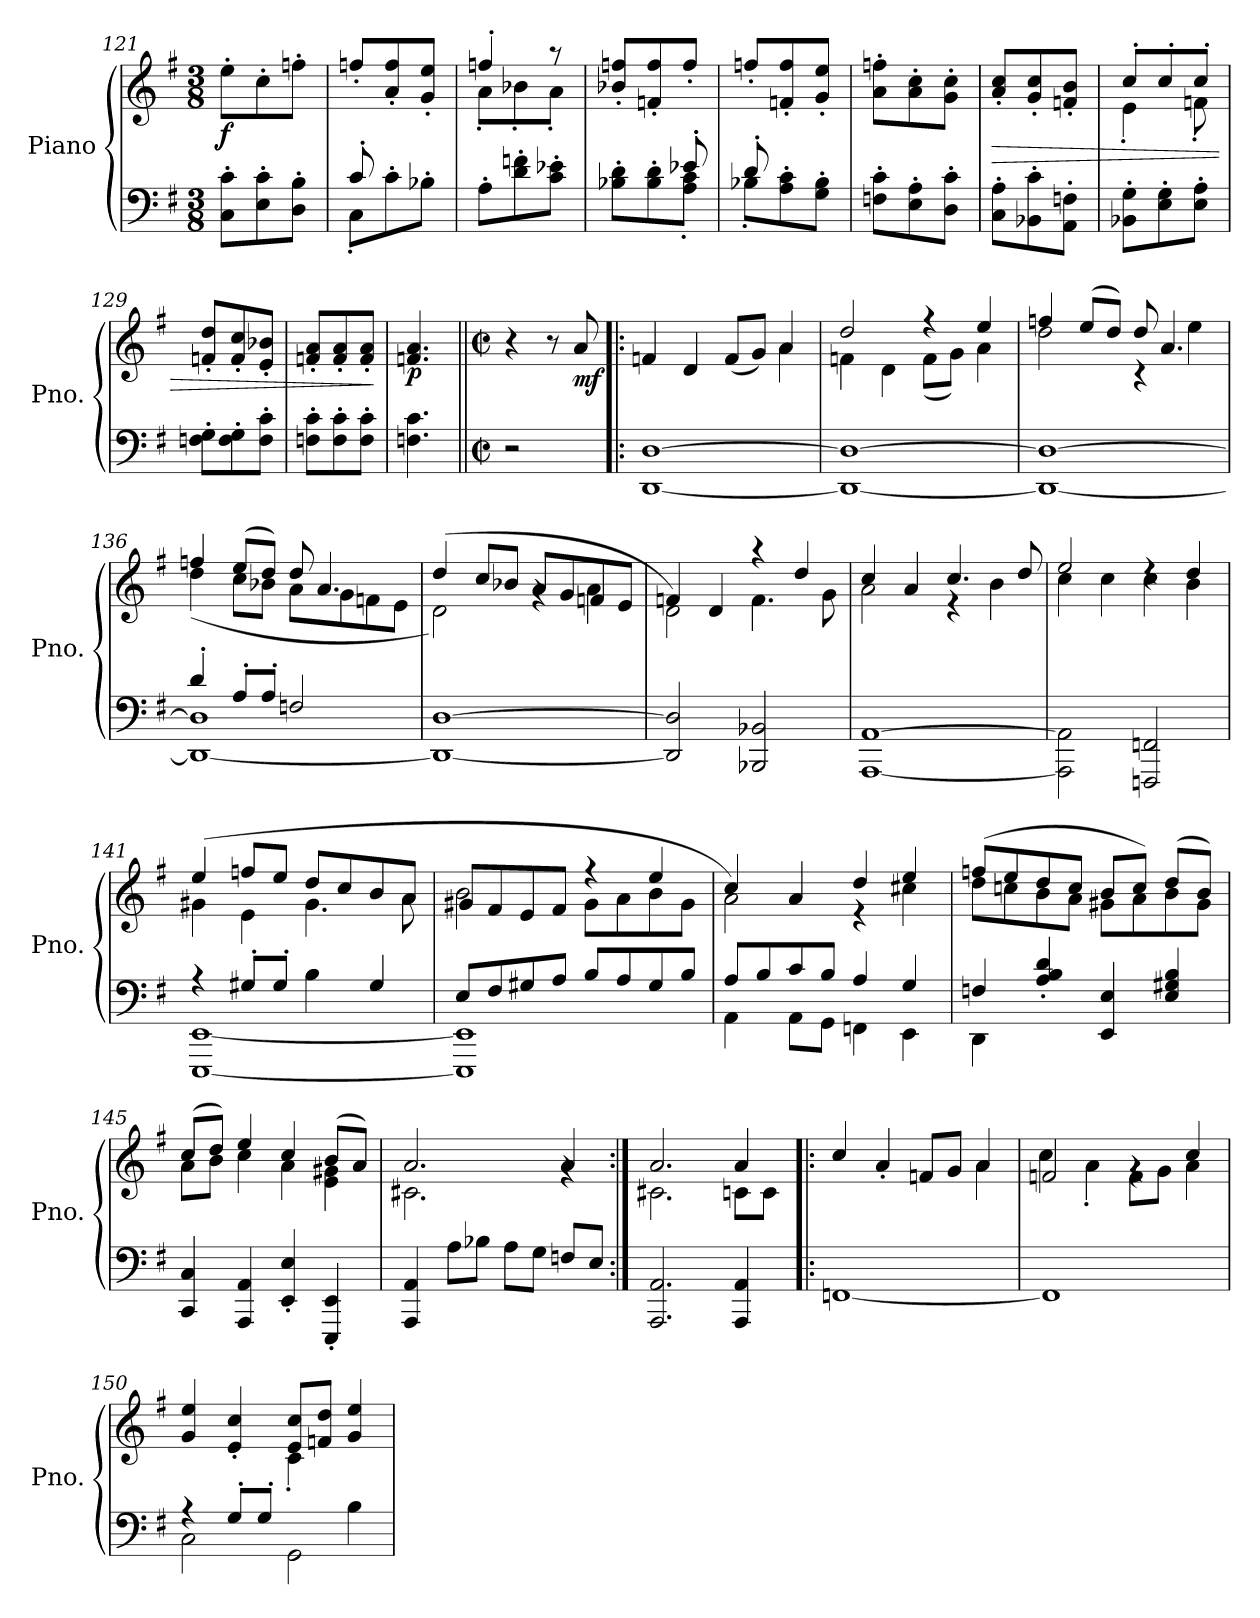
**kern	**kern	**dynam
*part1	*part1	*part1
*staff2	*staff1	*staff1/2
*I"Piano	*	*
*I'Pno.	*	*
*clefF4	*clefG2	*
*k[f#]	*k[f#]	*
*M3/8	*M3/8	*
=121	=121	=121
!	!	!LO:DY:b
8C\' 8c\'L	8ee'\L	f
8E\' 8c\'	8cc'\	.
8D\' 8B\'J	8ffn'\J	.
=122	=122	=122
*^	*	*
8c'/	8C'\L	8ffn'/L	.
4ryy	8c'\	8a/' 8ff/'	.
.	8B-X'\J	8g/' 8ee/'J	.
*v	*v	*	*
=123	=123	=123
*	*^	*
8A'\L	4ffn'/	8a'\L	.
8d\' 8fn\'	.	8b-X'\	.
8c\' 8e-X\'J	8r	8a'\J	.
*	*v	*v	*
=124	=124	=124
*^	*	*
4ryy	8B-X\' 8d\'L	8b-X/' 8ffn/'L	.
.	8B-\' 8d\'	8fn/' 8ff/'	.
8e-X'/	8A\' 8c\'J	8ff'/J	.
=125	=125	=125	=125
8d'/	8B-X'\L	8ffn'/L	.
4ryy	8A\' 8c\'	8fn/' 8ff/'	.
.	8G\' 8B-\'J	8g/' 8ee/'J	.
*v	*v	*	*
=126	=126	=126
8Fn\' 8c\'L	8a\' 8ffn\'L	.
8E\' 8A\'	8a\' 8cc\'	.
8D\' 8c\'J	8g\' 8cc\'J	.
=127	=127	=127
!	!	!LO:HP:b
8C\' 8A\'L	8a/' 8cc/'L	>
8BB-X\' 8c\'	8g/' 8cc/'	.
8AA\' 8Fn\'J	8fn/' 8b/'J	.
=128	=128	=128
*	*^	*
8BB-X\' 8G\'L	8cc'/L	4e'\	.
8E\' 8G\'	8cc'/	.	.
8E\' 8A\'J	8cc'/J	8fn'\	.
*	*v	*v	*
!!LO:LB:g=z
=129	=129	=129
8Fn\' 8G\'L	8fn/' 8dd/'L	.
8F\' 8G\'	8f/' 8cc/'	.
8F\' 8c\'J	8e/' 8b-X/'J	.
=130	=130	=130
8Fn\' 8c\'L	8fn/' 8a/'L	.
8F\' 8c\'	8f/' 8a/'	.
8F\' 8c\'J	8f/' 8a/'J	.
.	.	]
=131	=131	=131
!	!	!LO:DY:b
4.Fn\ 4.c\	4.fn/ 4.a/	p
=132||	=132||	=132||
!!LO:REH:place=s1:a:B:fs=14:t=20. "But e're we this perform":qo=1.5
*M2/2	*M2/2	*
*met(c|)	*met(c|)	*
*	*MM240	*
2r	4r	.
.	8r	.
!	!	!LO:DY:b
.	8a/	mf
=133!|:	=133!|:	=133!|:
*	*^	*
[1DD [1D	4fn/	2.ryy	.
.	4d/	.	.
.	(>8f/L	.	.
.	8g/J)	.	.
.	4a/	4a\	.
=134	=134	=134	=134
1DD_ 1D_	2dd/	4fn\	.
.	.	4d\	.
.	4r	(<8f\L	.
.	.	8g\J)	.
.	4ee/	4a\	.
=135	=135	=135	=135
1DD_ 1D_	4ffn/	2dd\	.
.	(>8ee/L	.	.
.	8dd/J)	.	.
.	8dd/	4r	.
.	4.a/	.	.
.	.	4ee\	.
=136	=136	=136	=136
*^	*	*	*
4d'/	1DD_ 1D]	4ffn/	(<4dd\	.
8A'/L	.	(>8ee/L	8cc\L	.
8A'/J	.	8dd/J)	8b-X\J	.
2Fn/	.	8dd/	8a\L	.
.	.	4.a/	8g\	.
.	.	.	8fn\	.
.	.	.	8e\J	.
!!LO:LB:g=z	!!
=137	=137	=137	=137	=137
[1D	1DD_	(>4dd/	2d\)	.
.	.	8cc/L	.	.
.	.	8b-X/J	.	.
.	.	8a/L	4rg	.
.	.	8g/	.	.
.	.	8fn/	4a\	.
.	.	8e/J	.	.
*v	*v	*	*	*
=138	=138	=138	=138
2DD/] 2D/]	4fn/	2d\)	.
.	4d/	.	.
2BBB-X/ 2BB-X/	4.f\	4raa	.
.	.	4dd/	.
.	8g\	.	.
=139	=139	=139	=139
[1AAA [1AA	4cc/	2a\	.
.	4a/	.	.
.	4.cc/	4r	.
.	.	4b\	.
.	8dd/	.	.
=140	=140	=140	=140
2AAA\] 2AA\]	2ee/	4cc\	.
.	.	4cc\	.
2FFFn/ 2FFn/	4rdd	4cc\	.
.	4dd/	4b\	.
=141	=141	=141	=141
*^	*	*	*
4r	[1EEE [1EE	4g#X\	(>4ee/	.
8G#X'/L	.	4e\	8ffn/L	.
8G#'/J	.	.	8ee/J	.
4B\	.	4.g#\	8dd/L	.
.	.	.	8cc/	.
4G#/	.	.	8b/	.
.	.	8a\	8a/J	.
=142	=142	=142	=142	=142
8E/L	1EEE] 1EE]	2b\	8g#X/L	.
8F#/	.	.	8f#/	.
8G#X/	.	.	8e/	.
8A/J	.	.	8f#/J	.
8B/L	.	4r	8g#\L	.
8A/	.	.	8a\	.
8G#/	.	4ee/	8b\	.
8B/J	.	.	8g#\J	.
!!LO:LB:g=z	!!
=143	=143	=143	=143	=143
8A/L	4AA\	4cc/	2a\)	.
8B/	.	.	.	.
8c/	8AA\L	4a/	.	.
8B/J	8GG\J	.	.	.
4A/	4FFn\	4dd/	4r	.
4G/	4EE\	4ee/	4cc#X\	.
=144	=144	=144	=144	=144
4Fn/	4DD\	(>8ffn/L	8dd\L	.
.	.	8ee/	8ccn\	.
4A/' 4B/' 4d/'	2.ryy	8dd/	8b\	.
.	.	8cc/J	8a\J	.
4EE/ 4E/	.	8b/L	8g#X\L	.
.	.	8cc/J)	8a\	.
4E/ 4G#X/ 4B/	.	(>8dd/L	8b\	.
.	.	8b/J)	8g#\J	.
*v	*v	*	*	*
=145	=145	=145	=145
4CC/ 4C/	(>8cc/L	8a\L	.
.	8dd/J)	8b\J	.
4AAA/ 4AA/	4ee/	4cc\	.
4EE/' 4E/'	4cc/	4a\	.
4EEE/' 4EE/'	(>8b/L	4e\ 4g#X\	.
.	8a/J)	.	.
=146	=146	=146	=146
4AAA/ 4AA/	2.a/	2.c#X\	.
8A\L	.	.	.
8B-X\J	.	.	.
8A\L	.	.	.
8G\J	.	.	.
8Fn/L	4a/	4rg	.
8E/J	.	.	.
=147:|!	=147:|!	=147:|!	=147:|!
2.AAA/ 2.AA/	2.a/	2.c#X\	.
4AAA/ 4AA/	4a/	8cn\L	.
.	.	8c\J	.
=148!|:	=148!|:	=148!|:	=148!|:
[1FFn	4cc/	2.ryy	.
.	4a'/	.	.
.	8fn/L	.	.
.	8g/J	.	.
.	4a\	4a/	.
!!LO:PB:g=z	!!
=149	=149	=149	=149
1FF]	2fn/	4cc\	.
.	.	4a'\	.
.	4rg	8f\L	.
.	.	8g\J	.
.	4cc/	4a\	.
=150	=150	=150	=150
*^	*	*	*
4r	2C\	4g/ 4ee/	2ryy	.
8G'/L	.	4e/' 4cc/'	.	.
8G'/J	.	.	.	.
4ryy	2GG\	8e/ 8cc/L	4c'\	.
.	.	8fn/ 8dd/J	.	.
4B\	.	4g/ 4ee/	4ryy	.
*v	*v	*	*	*
*	*v	*v	*
=	=	=
*-	*-	*-
